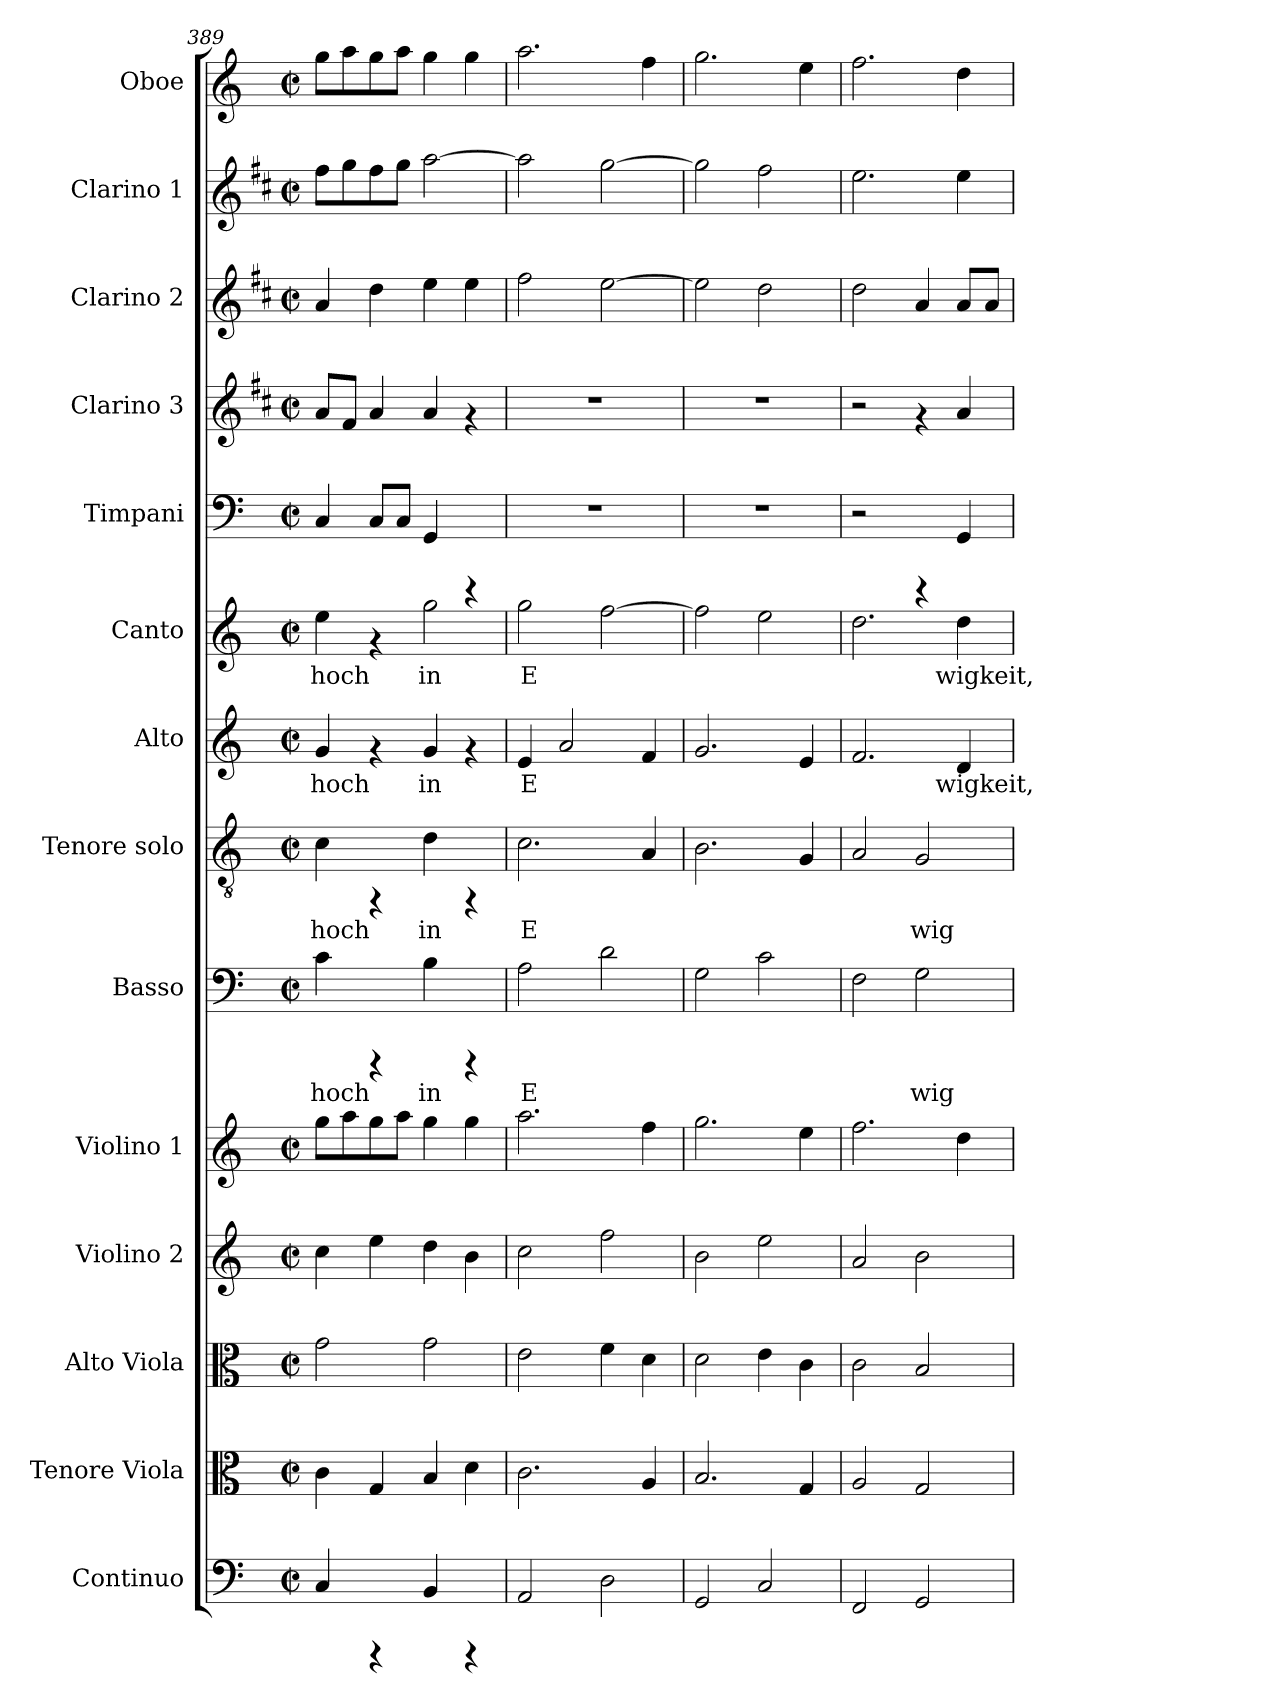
**kern	**kern	**kern	**kern	**kern	**kern	**text	**kern	**text	**kern	**text	**kern	**text	**kern	**kern	**kern	**kern	**kern
*part14	*part13	*part12	*part11	*part10	*part9	*part9	*part8	*part8	*part7	*part7	*part6	*part6	*part5	*part4	*part3	*part2	*part1
*staff14	*staff13	*staff12	*staff11	*staff10	*staff9	*staff9	*staff8	*staff8	*staff7	*staff7	*staff6	*staff6	*staff5	*staff4	*staff3	*staff2	*staff1
*I"Continuo	*I"Tenore Viola	*I"Alto Viola	*I"Violino 2	*I"Violino 1	*I"Basso	*	*I"Tenore solo	*	*I"Alto	*	*I"Canto	*	*I"Timpani	*I"Clarino 3	*I"Clarino 2	*I"Clarino 1	*I"Oboe
*I'Continuo	*I'Tenore Viola	*I'Alto Viola	*I'Violino 2	*I'Violino 1	*I'Basso	*	*I'Tenore	*	*I'Alto	*	*I'Canto	*	*I'Timpani	*I'Clarino 3	*I'Clarino 2	*I'Clarino 1	*I'Oboe
*clefF4	*clefC3	*clefC3	*clefG2	*clefG2	*clefF4	*	*clefGv2	*	*clefG2	*	*clefG2	*	*clefF4	*clefG2	*clefG2	*clefG2	*clefG2
*	*	*	*	*	*	*	*	*	*	*	*	*	*	*ITrd1c2	*ITrd1c2	*ITrd1c2	*
*k[]	*k[]	*k[]	*k[]	*k[]	*k[]	*	*k[]	*	*k[]	*	*k[]	*	*k[]	*k[]	*k[]	*k[]	*k[]
*C:	*C:	*C:	*C:	*C:	*C:	*	*C:	*	*C:	*	*C:	*	*C:	*C:	*C:	*C:	*C:
*M2/2	*M2/2	*M2/2	*M2/2	*M2/2	*M2/2	*	*M2/2	*	*M2/2	*	*M2/2	*	*M2/2	*M2/2	*M2/2	*M2/2	*M2/2
*met(c|)	*met(c|)	*met(c|)	*met(c|)	*met(c|)	*met(c|)	*	*met(c|)	*	*met(c|)	*	*met(c|)	*	*met(c|)	*met(c|)	*met(c|)	*met(c|)	*met(c|)
=389	=389	=389	=389	=389	=389	=389	=389	=389	=389	=389	=389	=389	=389	=389	=389	=389	=389
!	!	!	!	!	!	!LO:LY:b:cj	!	!LO:LY:b	!	!LO:LY:b:cj	!	!LO:LY:b:cj	!	!	!	!	!
4C/	4c\	2g\	4cc\	8gg\L	4c\	hoch	4c\	hoch	4g/	hoch	4ee\	hoch	4C/	8g/L	4g/	8ee\L	8gg\L
.	.	.	.	8aa\	.	.	.	.	.	.	.	.	.	8e/J	.	8ff\	8aa\
4rCCC	4G/	.	4ee\	8gg\	4rCCC	.	4rFF	.	4rf	.	4rf	.	8C/L	4g/	4cc\	8ee\	8gg\
.	.	.	.	8aa\J	.	.	.	.	.	.	.	.	8C/J	.	.	8ff\J	8aa\J
!	!	!	!	!	!	!LO:LY:b:cj	!	!LO:LY:b	!	!LO:LY:b:cj	!	!LO:LY:b:cj	!	!	!	!	!
4BB/	4B/	2g\	4dd\	4gg\	4B\	in	4d\	in	4g/	in	2gg\	in	4GG/	4g/	4dd\	[>2gg\	4gg\
4rCCC	4d\	.	4b\	4gg\	4rCCC	.	4rFF	.	4rf	.	.	.	4rCCC	4rf	4dd\	.	4gg\
=390	=390	=390	=390	=390	=390	=390	=390	=390	=390	=390	=390	=390	=390	=390	=390	=390	=390
!	!	!	!	!	!	!LO:LY:b:cj	!	!LO:LY:b	!	!LO:LY:b:cj	!	!LO:LY:b:cj	!	!	!	!	!
2AA/	2.c\	2e\	2cc\	2.aa\	2A\	E-	2.c\	E	4e/	E	2gg\	E	1r	1r	2ee\	2gg\]	2.aa\
!	!	!	!	!	!	!	!	!	!	!LO:LY:b:cj	!	!	!	!	!	!	!
.	.	.	.	.	.	.	.	.	2a/	.	.	.	.	.	.	.	.
!	!	!	!	!	!	!LO:LY:b:cj	!	!	!	!	!	!LO:LY:b:cj	!	!	!	!	!
2D\	.	4f\	2ff\	.	2d\	--	.	.	.	.	[>2ff\	.	.	.	[>2dd\	[>2ff\	.
!	!	!	!	!	!	!	!	!LO:LY:b	!	!LO:LY:b:cj	!	!	!	!	!	!	!
.	4A/	4d\	.	4ff\	.	.	4A/	.	4f/	.	.	.	.	.	.	.	4ff\
=391	=391	=391	=391	=391	=391	=391	=391	=391	=391	=391	=391	=391	=391	=391	=391	=391	=391
!	!	!	!	!	!	!LO:LY:b:cj	!	!LO:LY:b	!	!LO:LY:b:cj	!	!LO:LY:b:cj	!	!	!	!	!
2GG/	2.B/	2d\	2b\	2.gg\	2G\	--	2.B\	.	2.g/	.	2ff\]	.	1r	1r	2dd\]	2ff\]	2.gg\
!	!	!	!	!	!	!LO:LY:b:cj	!	!	!	!	!	!LO:LY:b:cj	!	!	!	!	!
2C/	.	4e\	2ee\	.	2c\	--	.	.	.	.	2ee\	.	.	.	2cc\	2ee\	.
!	!	!	!	!	!	!	!	!LO:LY:b	!	!LO:LY:b:cj	!	!	!	!	!	!	!
.	4G/	4c\	.	4ee\	.	.	4G/	.	4e/	.	.	.	.	.	.	.	4ee\
=392	=392	=392	=392	=392	=392	=392	=392	=392	=392	=392	=392	=392	=392	=392	=392	=392	=392
!	!	!	!	!	!	!LO:LY:b:cj	!	!LO:LY:b	!	!LO:LY:b:cj	!	!LO:LY:b:cj	!	!	!	!	!
2FF/	2A/	2c\	2a/	2.ff\	2F\	--	2A/	.	2.f/	.	2.dd\	.	2r	2r	2cc\	2.dd\	2.ff\
!	!	!	!	!	!	!LO:LY:b:cj	!	!LO:LY:b	!	!	!	!	!	!	!	!	!
2GG/	2G/	2B/	2b\	.	2G\	-wig-	2G/	wig	.	.	.	.	4rCCC	4rf	4g/	.	.
!	!	!	!	!	!	!	!	!	!	!LO:LY:b:cj	!	!LO:LY:b:cj	!	!	!	!	!
.	.	.	.	4dd\	.	.	.	.	4d/	wigkeit,	4dd\	wigkeit,	4GG/	4g/	8g/L	4dd\	4dd\
.	.	.	.	.	.	.	.	.	.	.	.	.	.	.	8g/J	.	.
=	=	=	=	=	=	=	=	=	=	=	=	=	=	=	=	=	=
*-	*-	*-	*-	*-	*-	*-	*-	*-	*-	*-	*-	*-	*-	*-	*-	*-	*-
